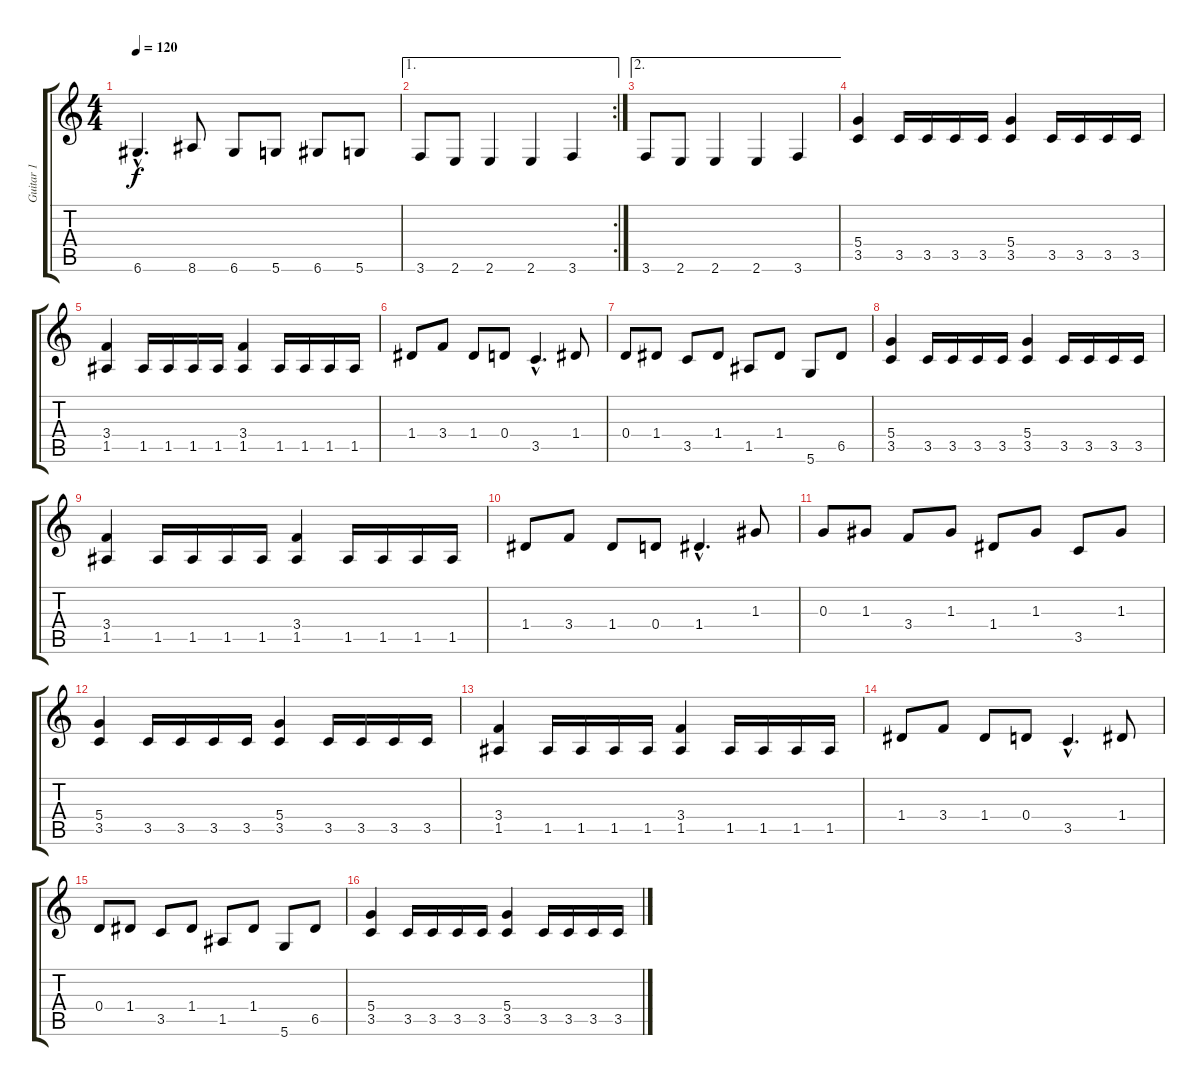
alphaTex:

\track ("Guitar 1" "Guitar 1") {instrument distortionguitar}
\staff {score tabs}
\tuning (E4 B3 G3 D3 A2 D2) {hide}
\ts (4 4)
\tempo 120
\clef g2
\ks c
6.6{hac}.4{d dy f} 8.6.8 6.6.8 5.6.8 6.6.8 5.6.8 |
\ae 1
\rc 2
3.6.8 2.6.8 2.6.4 2.6.4 3.6.4 |
\ae 2
3.6.8 2.6.8 2.6.4 2.6.4 3.6.4 |
(5.4 3.5).4 3.5.16 3.5.16 3.5.16 3.5.16 (5.4 3.5).4 3.5.16 3.5.16 3.5.16 3.5.16 |
(3.4 1.5).4 1.5.16 1.5.16 1.5.16 1.5.16 (3.4 1.5).4 1.5.16 1.5.16 1.5.16 1.5.16 |
1.4.8 3.4.8 1.4.8 0.4.8 3.5{hac}.4{d} 1.4.8 |
0.4.8 1.4.8 3.5.8 1.4.8 1.5.8 1.4.8 5.6.8 6.5.8 |
(5.4 3.5).4 3.5.16 3.5.16 3.5.16 3.5.16 (5.4 3.5).4 3.5.16 3.5.16 3.5.16 3.5.16 |
(3.4 1.5).4 1.5.16 1.5.16 1.5.16 1.5.16 (3.4 1.5).4 1.5.16 1.5.16 1.5.16 1.5.16 |
1.4.8 3.4.8 1.4.8 0.4.8 1.4{hac}.4{d} 1.3.8 |
0.3.8 1.3.8 3.4.8 1.3.8 1.4.8 1.3.8 3.5.8 1.3.8 |
(5.4 3.5).4 3.5.16 3.5.16 3.5.16 3.5.16 (5.4 3.5).4 3.5.16 3.5.16 3.5.16 3.5.16 |
(3.4 1.5).4 1.5.16 1.5.16 1.5.16 1.5.16 (3.4 1.5).4 1.5.16 1.5.16 1.5.16 1.5.16 |
1.4.8 3.4.8 1.4.8 0.4.8 3.5{hac}.4{d} 1.4.8 |
0.4.8 1.4.8 3.5.8 1.4.8 1.5.8 1.4.8 5.6.8 6.5.8 |
(5.4 3.5).4 3.5.16 3.5.16 3.5.16 3.5.16 (5.4 3.5).4 3.5.16 3.5.16 3.5.16 3.5.16
